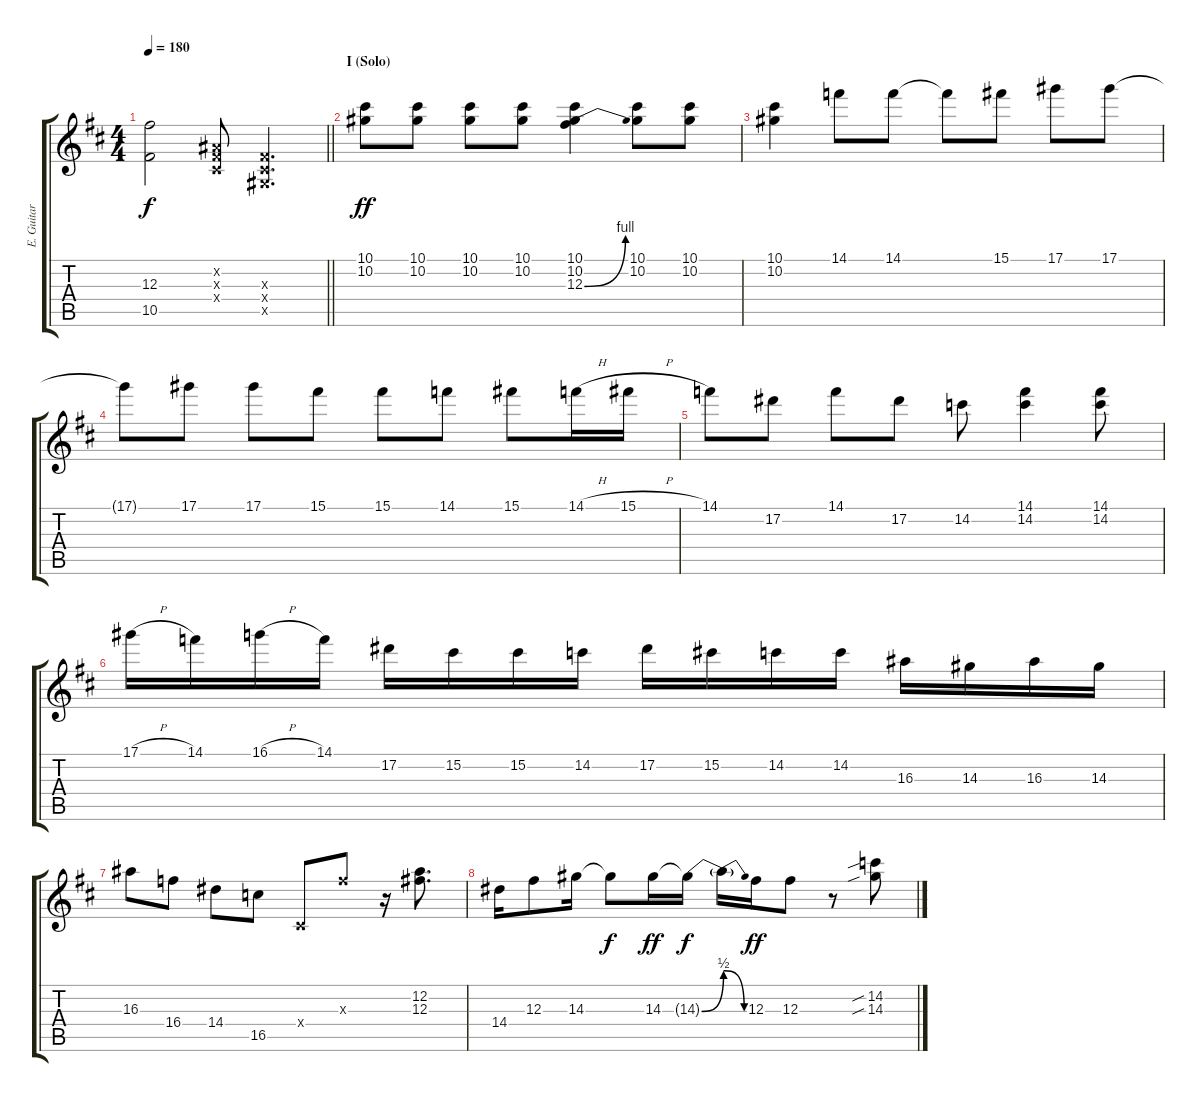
\track ("E. Guitar II" "E. Guitar ") {instrument overdrivenguitar}
\staff {score tabs}
\tuning (Eb4 Bb3 Gb3 Db3 Ab2 Eb2) {hide}
\ts (4 4)
\tempo 180
\clef g2
\barLineRight lightlight
\ks d
(12.3{t} 10.5{t}).2{dy f} (0.2{x} 0.3{x} 0.4{x}).8 (0.3{x} 0.4{x} 0.5{x}).4{d} |
\section ("" "I (Solo)")
(10.1 10.2).8{dy ff} (10.1 10.2).8 (10.1 10.2).8 (10.1 10.2).8 (10.1 10.2 12.3{be (bend 0 0 60 4)}).4 (10.1 10.2).8 (10.1 10.2).8 |
(10.1 10.2).4 14.1.8 14.1.8 14.1{t}.8 15.1.8 17.1.8 17.1.8 |
17.1{t}.8 17.1.8 17.1.8 15.1.8 15.1.8 14.1.8 15.1.8 14.1{h}.16 15.1{h}.16 |
14.1.8 17.2.8 14.1.8 17.2.8 14.2.8 (14.1 14.2).4 (14.1 14.2).8 |
17.1{h}.16 14.1.16 16.1{h}.16 14.1.16 17.2.16 15.2.16 15.2.16 14.2.16 17.2.16 15.2.16 14.2.16 14.2.16 16.3.16 14.3.16 16.3.16 14.3.16 |
16.3.8 16.4.8 14.4.8 16.5.8 0.4{x}.8 11.3{x}.8 r.16 (12.2 12.3).8{d} |
14.4.16 12.3.8 14.3.16 14.3{t}.8{dy f} 14.3.16{dy ff} 14.3{be (bend 0 0 60 2) t}.16{dy f} 14.3{be (release 0 2 60 0) t}.16 12.3.16{dy ff} 12.3.8 r.8 (14.2{sib} 14.3{sib}).8
